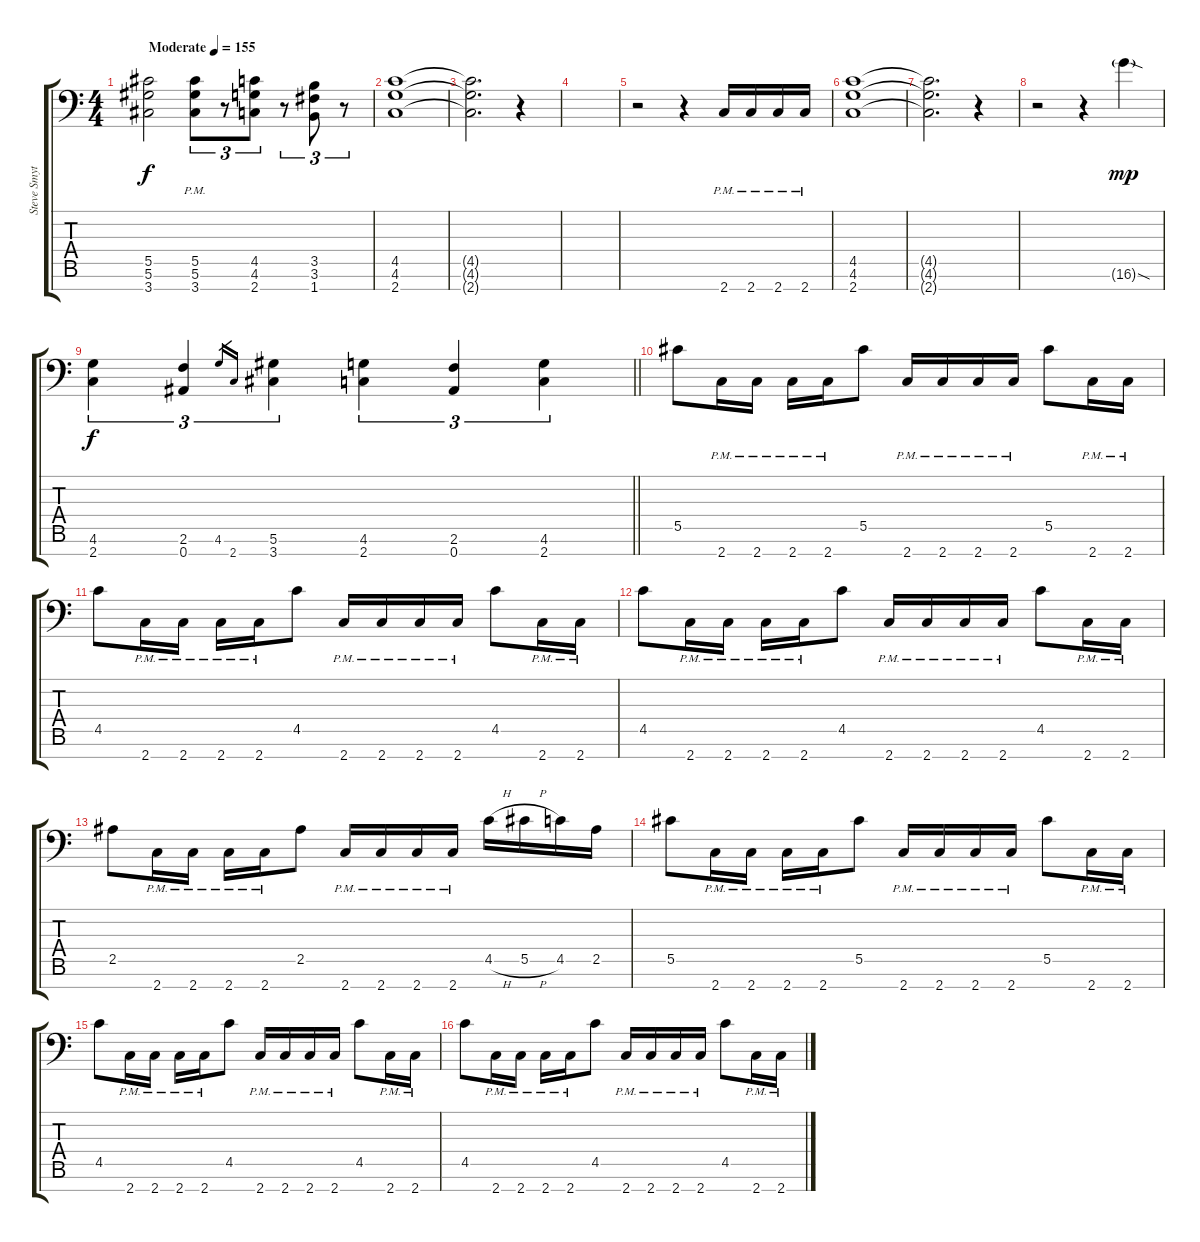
\track ("Steve Smyth" "Steve Smyt") {instrument distortionguitar}
\staff {score tabs}
\tuning (Eb4 Bb3 Gb3 Db3 Ab2 Eb2 Bb1) {hide}
\ts (4 4)
\tempo (155 "Moderate")
\clef f4
\ks c
(5.5 5.6 3.7).2{dy f instrument distortionguitar} (5.5{pm} 5.6{pm} 3.7{pm}).8{tu (3 2)} r.8{tu (3 2)} (4.5 4.6 2.7).8{tu (3 2)} r.8{tu (3 2)} (3.5 3.6 1.7).8{tu (3 2)} r.8{tu (3 2)} |
(4.5 4.6 2.7).1 |
(4.5{t} 4.6{t} 2.7{t}).2{d} r.4 |
|
r.2 r.4 2.7{pm}.16 2.7{pm}.16 2.7{pm}.16 2.7{pm}.16 |
(4.5 4.6 2.7).1 |
(4.5{t} 4.6{t} 2.7{t}).2{d} r.4 |
r.2 r.4 16.6{sod g}.4{dy mp} |
\barLineRight lightlight
(4.6 2.7).4{tu (3 2) dy f} (2.6 0.7).4{tu (3 2)} 4.6.16{gr} 2.7.16{gr} (5.6 3.7).4{tu (3 2)} (4.6 2.7).4{tu (3 2)} (2.6 0.7).4{tu (3 2)} (4.6 2.7).4{tu (3 2)} |
5.5.8 2.7{pm}.16 2.7{pm}.16 2.7{pm}.16 2.7{pm}.16 5.5.8 2.7{pm}.16 2.7{pm}.16 2.7{pm}.16 2.7{pm}.16 5.5.8 2.7{pm}.16 2.7{pm}.16 |
4.5.8 2.7{pm}.16 2.7{pm}.16 2.7{pm}.16 2.7{pm}.16 4.5.8 2.7{pm}.16 2.7{pm}.16 2.7{pm}.16 2.7{pm}.16 4.5.8 2.7{pm}.16 2.7{pm}.16 |
4.5.8 2.7{pm}.16 2.7{pm}.16 2.7{pm}.16 2.7{pm}.16 4.5.8 2.7{pm}.16 2.7{pm}.16 2.7{pm}.16 2.7{pm}.16 4.5.8 2.7{pm}.16 2.7{pm}.16 |
2.5.8 2.7{pm}.16 2.7{pm}.16 2.7{pm}.16 2.7{pm}.16 2.5.8 2.7{pm}.16 2.7{pm}.16 2.7{pm}.16 2.7{pm}.16 4.5{h}.16 5.5{h}.16 4.5.16 2.5.16 |
5.5.8 2.7{pm}.16 2.7{pm}.16 2.7{pm}.16 2.7{pm}.16 5.5.8 2.7{pm}.16 2.7{pm}.16 2.7{pm}.16 2.7{pm}.16 5.5.8 2.7{pm}.16 2.7{pm}.16 |
4.5.8 2.7{pm}.16 2.7{pm}.16 2.7{pm}.16 2.7{pm}.16 4.5.8 2.7{pm}.16 2.7{pm}.16 2.7{pm}.16 2.7{pm}.16 4.5.8 2.7{pm}.16 2.7{pm}.16 |
4.5.8 2.7{pm}.16 2.7{pm}.16 2.7{pm}.16 2.7{pm}.16 4.5.8 2.7{pm}.16 2.7{pm}.16 2.7{pm}.16 2.7{pm}.16 4.5.8 2.7{pm}.16 2.7{pm}.16
